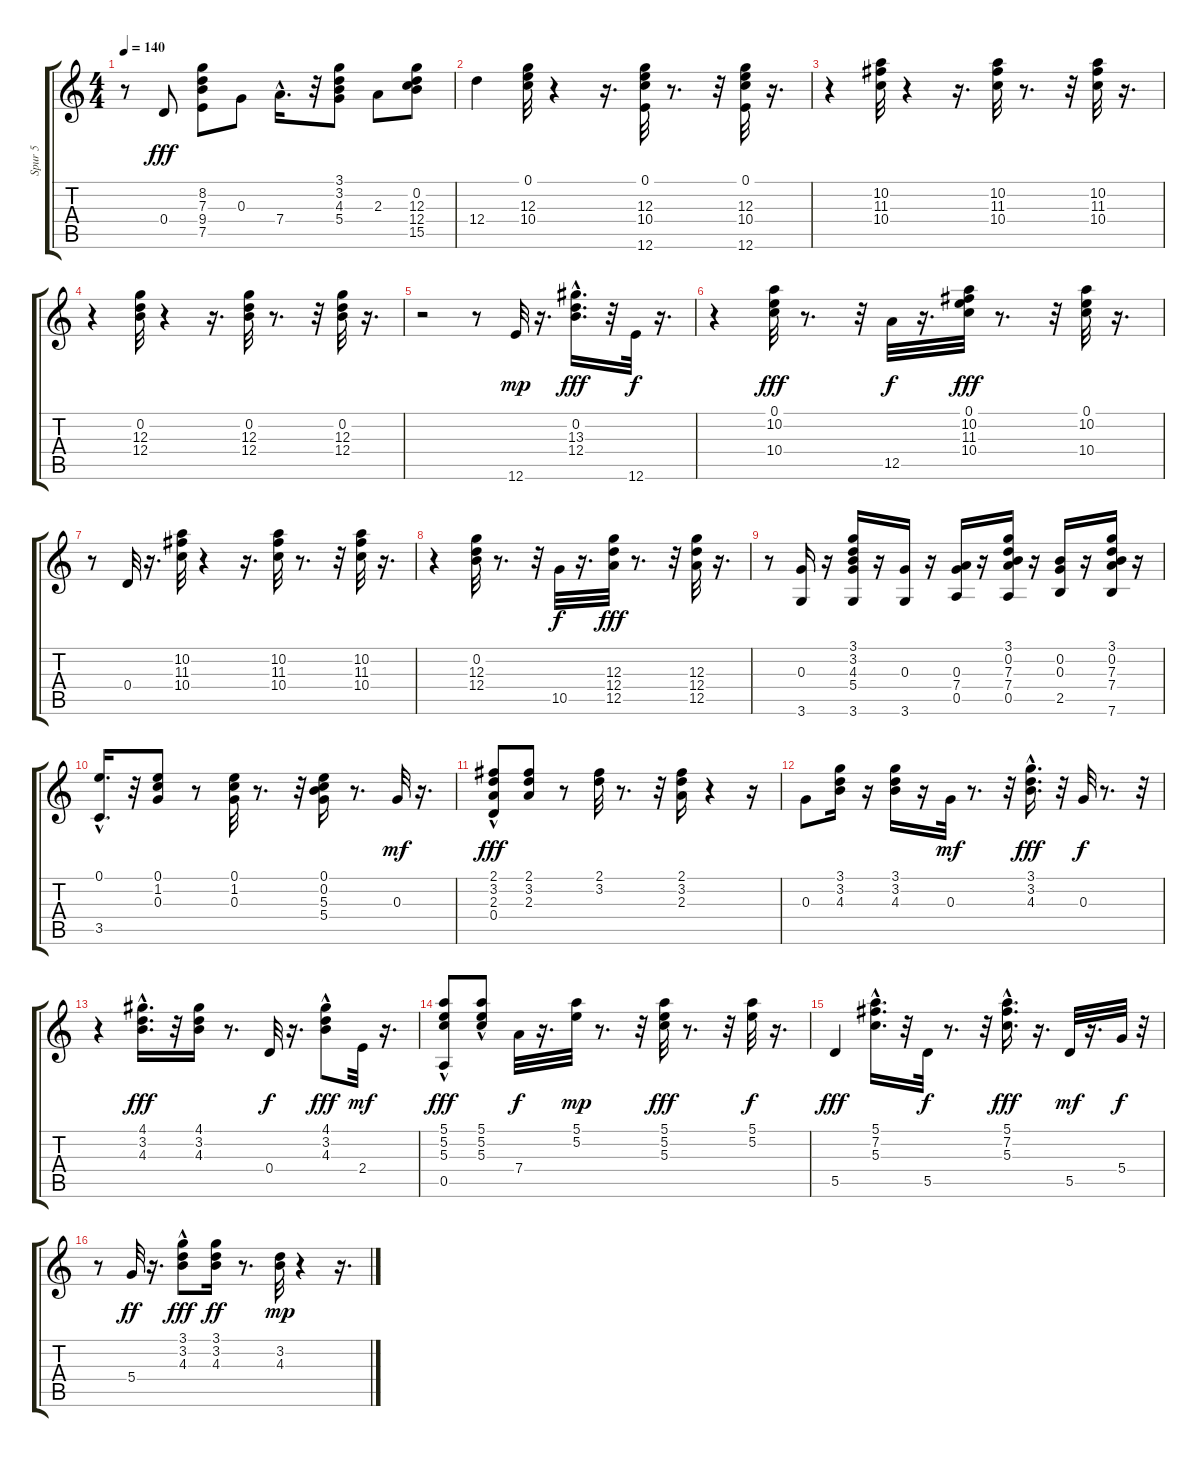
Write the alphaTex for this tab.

\track ("Spur 5" "Spur 5") {instrument electricguitarmuted}
\staff {score tabs}
\tuning (E4 B3 G3 D3 A2 E2) {hide}
\ts (4 4)
\tempo 140
\clef g2
\ks c
r.8{dy fff} 0.4.8 (8.2 7.3 9.4 7.5).8 0.3.8 7.4{hac}.16{d} r.32 (3.1 3.2 4.3 5.4).8 2.3.8 (0.2 12.3 12.4 15.5).8 |
12.4.4 (0.1 12.3 10.4).32 r.4 r.16{d} (0.1 12.3 10.4 12.6).32 r.8{d} r.32 (0.1 12.3 10.4 12.6).32 r.16{d} |
r.4 (10.2 11.3 10.4).32 r.4 r.16{d} (10.2 11.3 10.4).32 r.8{d} r.32 (10.2 11.3 10.4).32 r.16{d} |
r.4 (0.2 12.3 12.4).32 r.4 r.16{d} (0.2 12.3 12.4).32 r.8{d} r.32 (0.2 12.3 12.4).32 r.16{d} |
r.2 r.8 12.6.32{dy mp} r.16{d} (0.2{hac} 13.3{hac} 12.4{hac}).16{d dy fff} r.32 12.6.32{dy f} r.16{d} |
r.4 (0.1 10.2 10.4).32{dy fff} r.8{d} r.32 12.5.32{dy f} r.16{d} (0.1 10.2 11.3 10.4).32{dy fff} r.8{d} r.32 (0.1 10.2 10.4).32 r.16{d} |
r.8 0.4.32 r.16{d} (10.2 11.3 10.4).32 r.4 r.16{d} (10.2 11.3 10.4).32 r.8{d} r.32 (10.2 11.3 10.4).32 r.16{d} |
r.4 (0.2 12.3 12.4).32 r.8{d} r.32 10.5.32{dy f} r.16{d} (12.3 12.4 12.5).32{dy fff} r.8{d} r.32 (12.3 12.4 12.5).32 r.16{d} |
r.8 (0.3 3.6).16 r.16 (3.1 3.2 4.3 5.4 3.6).16 r.16 (0.3 3.6).16 r.16 (0.3 7.4 0.5).16 r.16 (3.1 0.2 7.3 7.4 0.5).16 r.16 (0.2 0.3 2.5).16 r.16 (3.1 0.2 7.3 7.4 7.6).16 r.16 |
(0.1{hac} 3.5{hac}).16{d} r.32 (0.1 1.2 0.3).8 r.8 (0.1 1.2 0.3).32 r.8{d} r.32 (0.1 0.2 5.3 5.4).16 r.8{d} 0.3.32{dy mf} r.16{d} |
(2.1{hac} 3.2{hac} 2.3{hac} 0.4).8{dy fff} (2.1 3.2 2.3).8 r.8 (2.1 3.2).32 r.8{d} r.32 (2.1 3.2 2.3).16 r.4 r.16 |
0.3.8 (3.1 3.2 4.3).16 r.16 (3.1 3.2 4.3).16 r.16 0.3.32{dy mf} r.8{d} r.32 (3.1{hac} 3.2 4.3{hac}).16{d dy fff} r.32 0.3.32{dy f} r.8{d} r.32 |
r.4 (4.1{hac} 3.2{hac} 4.3{hac}).16{d dy fff} r.32 (4.1 3.2 4.3).16 r.8{d} 0.4.32{dy f} r.16{d} (4.1 3.2{hac} 4.3{hac}).8{dy fff} 2.4.32{dy mf} r.16{d} |
(5.1{hac} 5.2{hac} 5.3{hac} 0.5).8{dy fff} (5.1 5.2{hac} 5.3{hac}).8 7.4.32{dy f} r.16{d} (5.1 5.2).32{dy mp} r.8{d} r.32 (5.1 5.2 5.3).32{dy fff} r.8{d} r.32 (5.1 5.2).32{dy f} r.16{d} |
5.5.4{dy fff} (5.1{hac} 7.2{hac} 5.3{hac}).16{d} r.32 5.5.32{dy f} r.8{d} r.32 (5.1{hac} 7.2{hac} 5.3{hac}).16{d dy fff} r.16{d} 5.5.32{dy mf} r.16{d} 5.4.32{dy f} r.32 |
r.8 5.4.32{dy ff} r.16{d} (3.1 3.2{hac} 4.3).8{dy fff} (3.1 3.2 4.3).16{dy ff} r.8{d} (3.2 4.3).32{dy mp} r.4 r.16{d}
